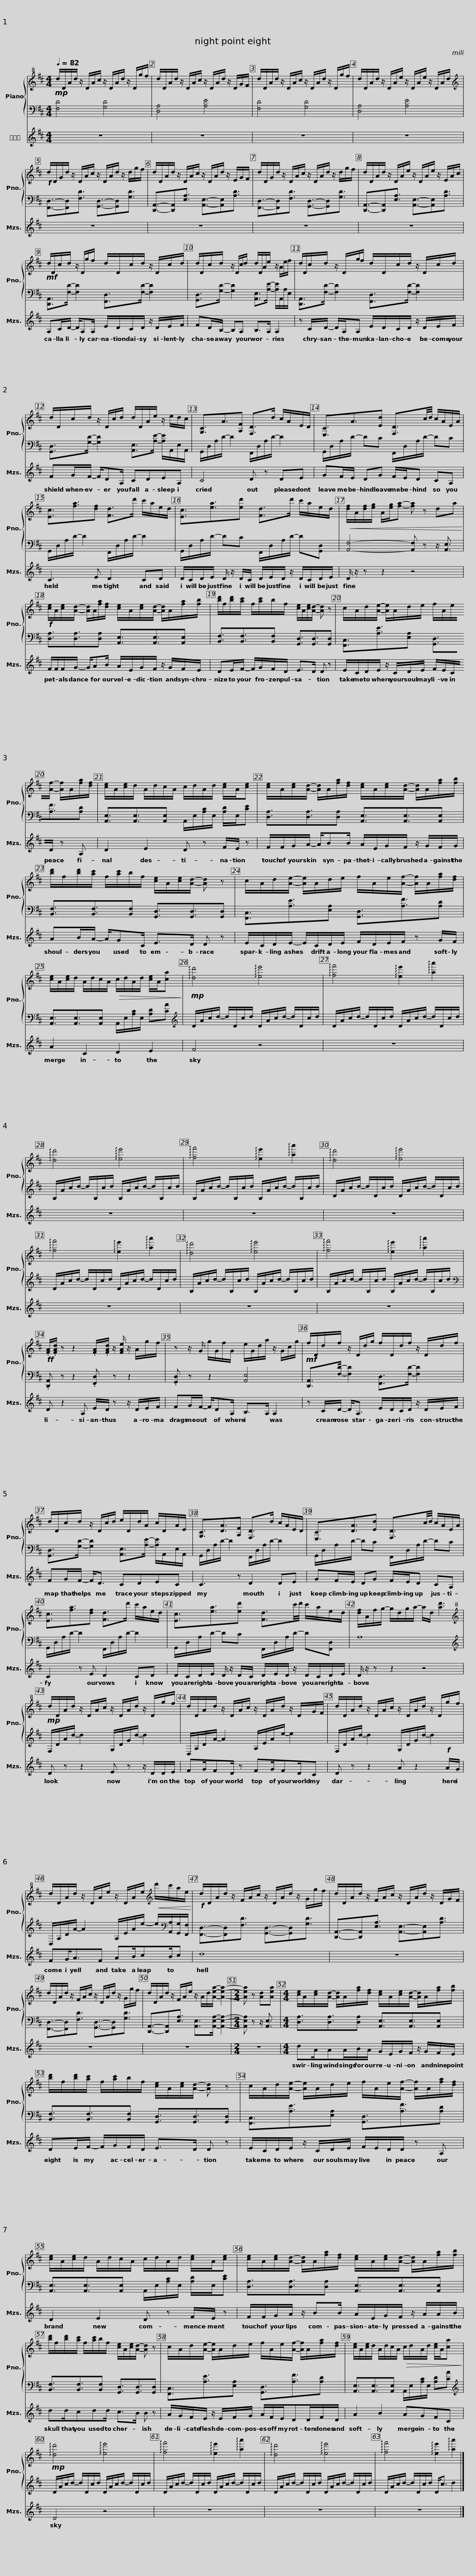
X:1
%%score { 1 | 2 } 3
L:1/8
Q:1/4=82
M:4/4
I:linebreak $
K:D
V:1 treble+8
V:2 bass
V:3 treble
V:1
!mp! d/D/A/d/ z/ D/A/c/ z/ D/A/d/ z/ D/g/f/ | d/D/A/d/ z/ D/A/c/ z/ D/A/d/ z/ D/G/F/ |$ d/D/A/d/ z/ D/A/c/ z/ D/A/d/ z/ D/g/f/ | d/D/A/d/ z/ D/A/e/ z/ D/A/e/ z/ D/A/d/ |$[K:treble]!f! d/D/G/d/ z/ D/A/c/ z/ D/A/d/ z/ d/g/f/ | %5
 d/D/A/d/ z/ D/A/c/ z/ D/A/d/ z/ E/G/F/ |$ d/D/G/d/ z/ D/A/c/ z/ D/A/d/ z/ d/g/f/ | d/D/A/d/ z/ D/A/e/ z/ D/A/e/ z/ E/A/c/ |$!mf! d/D/c/d/ z/ D/g/f/ d/D/c/d/ z/ D/c/d/ | d/D/c/d/ z/ D/c/d/ d/D/A/e/ z/ A/e/f/ |$ %10
 d/D/c/d/ z/ D/g/f/ d/D/c/d/ z/ D/c/d/ |$ d/D/c/d/ z/ D/c/d/ d/D/A/e/ z/ e/d/c/ | [G,C]3/2A3/2[A,F] [F,D]>d c/A/E/D/ |$ [E,C]3/2A3/2[Ed] [F,D]3/2c/4d/4 c/A/E/A/ | [Ec]3/2[fa]3/2[df] [Fd]>d' c'/a/e/d/ |$ %15
 [Ec]3/2[ea]3/2[ed'] [Fd]>d' c'/a/e/d/ |!<(! [df]/A/[df]/[eg]/ A/[eg]/[fa]- [fa] z da!<)! |$!f! [ce]/A/[ce]/[Ad]/- [Ad]/A/[fa]/[df]/ [ce]/A/[ce]/[Ad]/- [Ad]/A/[fa]/[fb]/ | [bd']/f/[bd']/[ac']/ f/[ac']/b/f/ [ce]/A/[ce]/[Ad]/- [Ad] z |$ c/A/d/[Ae]/- [Ae]/A/d/e/ f/A/e/[Af]/- [Af]/A/[fa]/[df]/ | %20
 [ce]/A/[ce]/d/ A/d/c/A/ c/d/A/d/ [ce]/A/[ce] |$ [ce]/A/[ce]/[Ad]/- [Ad]/A/[fa]/[df]/ [ce]/A/[ce]/[Ad]/- [Ad]/A/[fa]/[fb]/ |$ [bd']/f/[bd']/[ac']/ f/[ac']/b/f/ [ce]/A/[ce]/[Ad]/- [Ad] z |$ c/A/d/[Ae]/- [Ae]/A/d/e/ f/A/e/[Af]/- [Af]/A/[fa]/[df]/ | [ce]/A/[ce]/d/ A/d/c/A/!>(! c/d/A/d/ [ce]/A/[ca]!>)! |$ %25
!mp! !arpeggio![dd']4 !arpeggio![ee']4 | !arpeggio![ff']4 !arpeggio![ee']2 !arpeggio![aa']2 |$ !arpeggio![dd']4 !arpeggio![ee']4 | !arpeggio![ff']4 !arpeggio![ee']2 !arpeggio![aa']2 |$ !arpeggio![dd']4 !arpeggio![ee']4 | %30
 !arpeggio![ff']4 !arpeggio![ee']2 !arpeggio![aa']2 |$ !arpeggio![dd']4 !arpeggio![ee']4 | !arpeggio![ff']4 !arpeggio![ee']2 !arpeggio![aa']2 |$!ff! .[FA]/.[FAd]/ z z2 .[FA]/.[FAd]/ z/ [FAe]/ z/ A/g/f/ | z z/ G/ g/G/f/G/ e/G/d/a/ z/ G/c/g/ |$ %35
!mf! f/D/d/f/ z/ D/d/g/ f/D/d/f/ z/ D/d/f/ |$ d/D/c/d/ z/ D/c/d/ e/D/d/A/ c/D/A/E/ | [G,C]3/2[DA]3/2[A,F] [F,D]>d c/A/E/D/ |$ [E,C]3/2[DA]3/2[Ed] [F,D]3/2c/4d/4 c/A/E/A/ | [Ec]3/2[fa]3/2[df] [Fd]>d' c'/a/e/d/ |$ %40
 [Ec]3/2[ea]3/2[ed'] [Fd]3/2c'/4d'/4 c'/a/e/d/ | [df]/A/f/g/- g/d/g/a/- a/d/ [ad']3 |$[K:treble+8]!mp! d/D/A/d/ z/ D/A/c/ z/ D/A/d/ z/ D/g/f/ | d/D/A/d/ z/ D/A/c/ z/ D/A/d/ z/ D/G/F/ |$ d/D/A/d/ z/ D/A/c/ z/ D/A/d/ z/ D/g/f/ | %45
 d/D/A/d/ z/ D/A/e/ z/ D/A/e/[K:treble]!<(! d'/c'/a/e/!<)! |$!f! d/D/A/d/ z/ F/A/c/ z/ D/A/d/ z/ G/g/f/ | d/D/A/d/ z/ F/A/c/ z/ D/A/d/ z/ D/G/F/ |$ d/D/A/d/ z/ F/A/c/ z/ D/A/d/ z/ G/g/f/ | d/D/A/d/ z/ F/A/e/ z/ A/d/[Aea]/- [Aea]2- | %50
[M:2/4] [Aea] z [Ad][Aea] |$[M:4/4] [ce]/A/[ce]/[Ad]/- [Ad]/A/[fa]/[df]/ [ce]/A/[ce]/[Ad]/- [Ad]/A/[fa]/[fb]/ |$ [bd']/f/[bd']/[ac']/ f/[ac']/b/f/ [ce]/A/[ce]/[Ad]/- [Ad] z | c/A/d/[Ae]/- [Ae]/A/d/e/ f/A/e/[Af]/- [Af]/A/[fa]/[df]/ |$ [ce]/A/[ce]/d/ A/d/c/A/ c/d/A/d/ [ce]/A/[ce] |$ %55
 [ce]/A/[ce]/[Ad]/- [Ad]/A/[fa]/[df]/ [ce]/A/[ce]/[Ad]/- [Ad]/A/[fa]/[fb]/ |$ [bd']/f/[bd']/[ac']/ f/[ac']/b/f/ [ce]/A/[ce]/[Ad]/- [Ad] z |$ c/A/d/[Ae]/- [Ae]/A/d/e/ f/A/e/[Af]/- [Af]/A/[fa]/[df]/ |$ [ce]/A/[ce]/d/ A/d/c/A/!>(! c/d/A/d/ [ce]/A/[ca]!>)! |!mp! !arpeggio![dd']4 !arpeggio![ee']4 |$ %60
 !arpeggio![ff']4 !arpeggio![ee']2 !arpeggio![aa']2 | !arpeggio![dd']4 !arpeggio![ee']4 |$ !arpeggio![ff']4 !arpeggio![ee']2 !arpeggio![aa']2 |] %63
V:2
 [F,D]4 [G,D]4 | [D,A,]4 [A,E]4 |$ [F,D]4 [G,D]4 | [D,A,]4 [A,E]4 |$ [F,,D,]3/2-[F,,D,][F,D]3/2 [G,,D,]3/2-[G,,D,][G,D]3/2 | %5
 [D,,A,,]3/2-[D,,A,,][E,A,]3/2 [A,,E,]3/2-[A,,E,][A,D]3/2 |$ [F,,D,]3/2-[F,,D,][F,D]3/2 [G,,D,]3/2-[G,,D,][G,D]3/2 | [D,,A,,]3/2-[D,,A,,][E,A,]3/2 [A,,E,]3/2-[A,,E,][A,D]3/2 |$ [D,,A,,]>[F,D]- [F,D]2 [F,,D,]>[F,D]- [F,D]2 | [G,,D,]>[G,D]- [G,D]2 [A,,E,]>[A,E]- [A,E]/A,,/A,/E,/ |$ %10
 [D,,A,,]>[F,D]- [F,D]2 [F,,D,]>[F,D]- [F,D]2 |$ [G,,D,]>[G,D]- [G,D]2 [A,,E,]>[A,E]- [A,E]/A,,/E,/A,,/ | G,,/D,/A,/D/- D2 F,,/D,/A,/D/- D2 |$ G,,/D,/A,/D/- DC F,,/D,/A,/D/- DC | G,,/D,/A,/D/- D2 F,,/D,/A,/D/- D2 |$ %15
 G,,/D,/A,/D/- DC F,,/D,/A,/D/- D[G,,D,] | [A,,F,]4- [A,,F,] z z/ [A,,E,]3/2 |$ [D,A,]3/2[D,A,]3/2[D,A,] [A,,E,]3/2[A,,E,]3/2[A,,E,] | [B,,F,]3/2[B,,F,]3/2[B,,F,] [G,,D,]3/2[G,,D,]3/2[G,,D,] |$ [F,,C,]3/2[A,E]3/2[E,A,] [G,,D,]3/2[A,F]3/2[A,D] | %20
 [A,,E,]3/2[A,,E,]3/2[A,,E,] A,,/E,/[A,C]/E,/ [A,D]/E,/[CE] |$ [D,A,]3/2[D,A,]3/2[D,A,] [A,,E,]3/2[A,,E,]3/2[A,,E,] |$ [B,,F,]3/2[B,,F,]3/2[B,,F,] [G,,D,]3/2[G,,D,]3/2[G,,D,] |$ [F,,C,]3/2[A,E]3/2[E,A,] [G,,D,]3/2[A,F]3/2[A,D] | [A,,E,]3/2[A,,E,]3/2[A,,E,] A,,/E,/[A,C]/E,/ [A,D][CA] |$ %25
[K:treble] D/A/c/d/- d/D/c/d/ D/A/c/d/- d/D/c/d/ | D/A/c/d/- d/D/c/d/ D/A/c/d/- d/D/c/d/ |$ B,/A/c/d/- d/B,/c/d/ B,/A/c/d/- d/B,/c/d/ | B,/A/c/d/- d/B,/c/d/ B,/A/c/d/- d/B,/c/d/ |$ D/A/c/d/- d/D/c/d/ D/A/c/d/- d/D/c/d/ | %30
 D/A/c/d/- d/D/c/d/ D/A/c/d/- d/D/c/d/ |$ B,/A/c/d/- d/B,/c/d/ B,/A/c/d/- d/B,/c/d/ | B,/A/c/d/- d/B,/c/d/ B,/A/c/d/- d/B,/c/d/ |$[K:bass] .[D,,A,,] z z2 .[F,,D,] z z2 | .[G,,D,] z z2 [A,,E,]4 |$ %35
 [D,,A,,]>[F,D]- [F,D]2 [F,,D,]>[F,D]- [F,D]2 |$ [G,,D,]>[G,D]- [G,D]2 [A,,E,]>[A,E]- [A,E]/A,,/E,/A,,/ | G,,/D,/A,/D/- D2 F,,/D,/A,/D/- D2 |$ G,,/D,/A,/D/- DC F,,/D,/A,/D/- DC | G,,/D,/A,/D/- D2 F,,/D,/A,/D/- D2 |$ %40
 G,,/D,/A,/D/- DC F,,/D,/A,/D/- D[F,,D,] | A,8 |$[K:treble] F,/D/A/d/- d2 G,/D/G/d/- d2 | D,/A,/D/A/- A2 A,/E/A/e/- e2 |$ F,/D/A/d/- d2 G,/D/G/d/- d2 | %45
 D,/A,/D/A/- A2 A,/E/A/e/- e/[K:bass][A,,A,]/[G,,G,]/[F,,F,]/ |$ [F,,D,]3/2-[F,,D,][F,D]3/2 [G,,D,]3/2-[G,,D,][G,D]3/2 | [D,,A,,]3/2-[D,,A,,][E,A,]3/2 [A,,E,]3/2-[A,,E,][A,D]3/2 |$ [F,,D,]3/2-[F,,D,][F,D]3/2 [G,,D,]3/2-[G,,D,][G,D]3/2 | [D,,A,,]3/2-[D,,A,,][E,A,]3/2 [A,,E,]>[A,,E,A,]- [A,,E,A,]2- | %50
[M:2/4] [A,,E,A,] z z/ [A,,E,]3/2 |$[M:4/4] [D,A,]3/2[D,A,]3/2[D,A,] [A,,E,]3/2[A,,E,]3/2[A,,E,] |$ [B,,F,]3/2[B,,F,]3/2[B,,F,] [G,,D,]3/2[G,,D,]3/2[G,,D,] | [F,,C,]3/2[A,E]3/2[E,A,] [G,,D,]3/2[A,F]3/2[A,D] |$ [A,,E,]3/2[A,,E,]3/2[A,,E,] A,,/E,/[A,C]/E,/ [A,D]/E,/[CE] |$ %55
 [D,A,]3/2[D,A,]3/2[D,A,] [A,,E,]3/2[A,,E,]3/2[A,,E,] |$ [B,,F,]3/2[B,,F,]3/2[B,,F,] [G,,D,]3/2[G,,D,]3/2[G,,D,] |$ [F,,C,]3/2[A,E]3/2[E,A,] [G,,D,]3/2[A,F]3/2[A,D] |$ [A,,E,]3/2[A,,E,]3/2[A,,E,] A,,/E,/[A,C]/E,/ [A,D][CA] |[K:treble] D/A/c/d/- d/D/c/d/ D/A/c/d/- d/D/c/d/ |$ %60
 D/A/c/d/- d/D/c/d/ D/A/c/d/- d/D/c/d/ | D/A/c/d/- d/D/c/d/ D/A/c/d/- d/D/c/d/ |$ D/A/c/d/- d/D/c/d/ D<c d2 |] %63
V:3
 z8 | z8 |$ z8 | z8 |$ z8 | %5
 z8 |$ z8 | z8 |$ A,C/D/- D/A,A,/ E/D/C/D/ z/ D/E/F/ | FD/B,/- B,A, B,>A, A,2 |$ %10
 z C/D/- D/A,/A, E/D/C/D/ z/ D/E/F/ |$ FG/F/- F/DA,/ CDEA, | C4 D z DE |$ GF/E/ DG F/E/D CA, | C3 E D2 CD |$ %15
 D/C/D/E/ D/ z/ D/C/ D/E/D/ z/ D/C/D/E/ | D/ z/ z z2 z4 |$ F/F/F/G/- G/AB/ A/E/G/F/ z/ G/F/E/ | DE/F/- F/G/F/D/ E>D D z |$ E/C/D/E/ z/ C/D/E/ F/E/C/D/ z A, | %20
 D2 E2 D z F/E/ z |$ F/F/G/A/- A/BB/ A/E/G/F/ z/ G/F/G/ |$ AB/A/- A/GC/ E>D D z |$ E/C/D/E/- E/C/D/E/ F/D/E/F/ z G/F/ | A2 C2 D2 E2 |$ %25
 F4 z4 | z8 |$ z8 | z8 |$ z8 | %30
 z8 |$ z8 | z8 |$ D z2 A, E/D/ z z/ D/E/F/ | FG/F/- F/DA,/ B,>A, A,2 |$ %35
 z C/D/- D<A, E/D/C/D/ z/ D/E/F/ |$ FG/F/- F<D CDEC | C3 z D2 DE |$ GF/E/ DG F/E/D CA, | C2 z E D2 CD |$ %40
 D/C/D/E/ D/ z/ D/C/ D/E/D/ z/ D/C/D/E/ | D/ z/ z z2 z4 |$ D z z2 E z z/ D/D/E/ | FG/FD/ z FG/FD/C |$ D z z2 A z2!f! A/G/ | %45
 FG<AF AB/cB/c |$ d8 | z8 |$ z8 | z8 | %50
[M:2/4] z4 |$[M:4/4] dA/AA/B/A/ G/E/G/F/ z/ G/F/E/ |$ DE/F/- F/G/F/D/ E>D D z | E/C/D/E/ z/ C/D/E/ F/E/D/D/ z A, |$ D2 E2 D z F/E/ z |$ %55
 F/F/G/A/ z/ BB/ A/E/G/F/ z/ A/A/B/ |$ dd/cdd/ c>B B z |$ A/G/F/E/ z/ E/F/G/ A/F/E/DD/F/D/ |$ A2 B2 AGFC | D4 z4 |$ %60
 z8 | z8 |$ z8 |] %63
